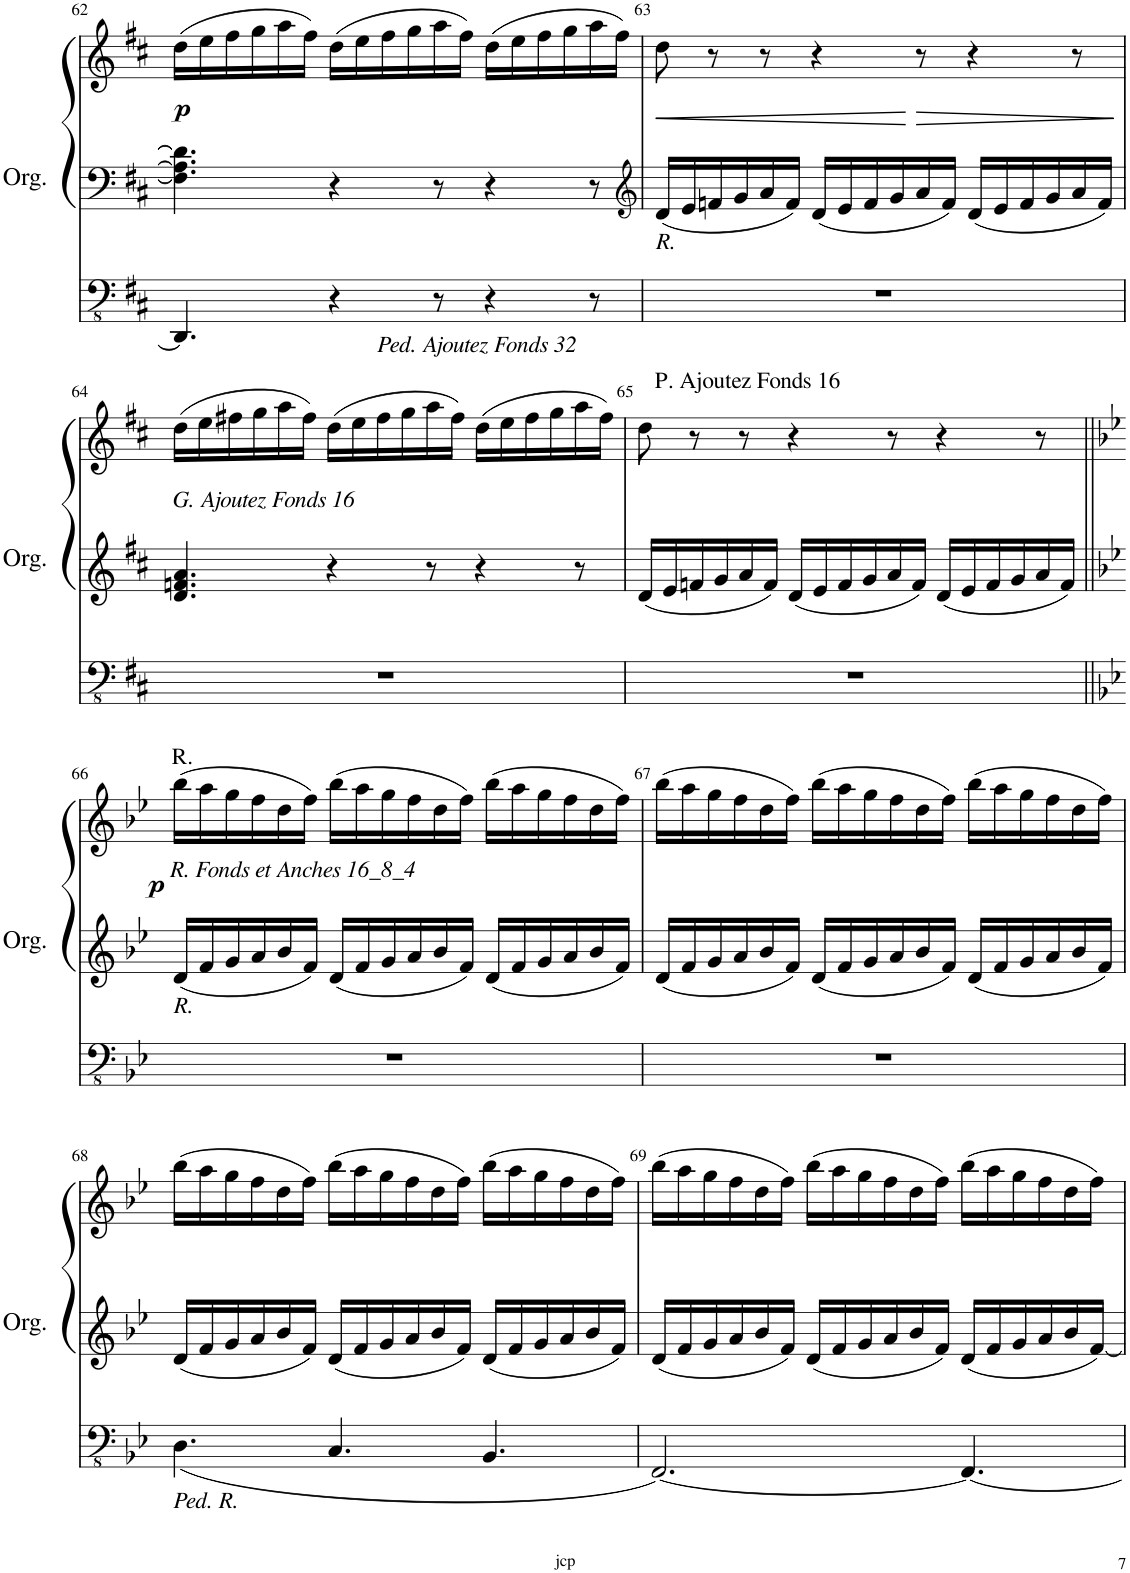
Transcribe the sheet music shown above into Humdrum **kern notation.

**kern	**kern	**kern	**dynam
*part1	*part1	*part1	*part1
*staff3	*staff2	*staff1	*staff1/2/3
*I"Orgue à tuyaux	*	*	*
*I'Org.	*	*	*
!!LO:PB:g=z
*clefFv4	*clefF4	*clefG2	*
*k[f#c#]	*k[f#c#]	*k[f#c#]	*
*M9/8	*M9/8	*M9/8	*
=62	=62	=62	=62
!	!	!	!LO:DY:b
4.DDD/]	4.F#\] 4.A\] 4.d\]	(16dd\LL	p
.	.	16ee\	.
.	.	16ff#\	.
.	.	16gg\	.
.	.	16aa\	.
.	.	16ff#\JJ)	.
4r	4r	(16dd\LL	.
.	.	16ee\	.
.	.	16ff#\	.
.	.	16gg\	.
!LO:TX:b:i:t=Ped. Ajoutez Fonds 32	!	!	!
8r	8r	16aa\	.
.	.	16ff#\JJ)	.
4r	4r	(16dd\LL	.
.	.	16ee\	.
.	.	16ff#\	.
.	.	16gg\	.
8r	8r	16aa\	.
.	.	16ff#\JJ)	.
=63	=63	=63	=63
*	*clefG2	*	*
!	!LO:TX:b:i:t=R.	!	!
!	!	!	!LO:HP:b
8%9r	16d/LL	8dd\	<
.	16e/	.	.
.	16fn/	8r	.
.	16g/	.	.
.	16a/	8r	.
.	16f/JJ	.	.
.	16d/LL	4r	.
.	16e/	.	.
.	16f/	.	.
.	16g/	.	.
!	!	!	!LO:HP:n=1:b
.	16a/	8r	[ >
.	16f/JJ	.	.
.	16d/LL	4r	.
.	16e/	.	.
.	16f/	.	.
.	16g/	.	.
.	16a/	8r	.
.	16f/JJ	.	.
.	.	.	]
!!LO:LB:g=z
=64	=64	=64	=64
!	!	!LO:TX:b:i:t=G. Ajoutez Fonds 16	!
8%9r	4.d/ 4.fn/ 4.a/	(16dd\LL	.
.	.	16ee\	.
.	.	16ff#X\	.
.	.	16gg\	.
.	.	16aa\	.
.	.	16ff#\JJ)	.
.	4r	(16dd\LL	.
.	.	16ee\	.
.	.	16ff#\	.
.	.	16gg\	.
.	8r	16aa\	.
.	.	16ff#\JJ)	.
.	4r	(16dd\LL	.
.	.	16ee\	.
.	.	16ff#\	.
.	.	16gg\	.
.	8r	16aa\	.
.	.	16ff#\JJ)	.
=65	=65	=65	=65
!	!	!LO:TX:a:t=P. Ajoutez Fonds 16	!
8%9r	16d/LL	8dd\	.
.	16e/	.	.
.	16fn/	8r	.
.	16g/	.	.
.	16a/	8r	.
.	16f/JJ	.	.
.	16d/LL	4r	.
.	16e/	.	.
.	16f/	.	.
.	16g/	.	.
.	16a/	8r	.
.	16f/JJ	.	.
.	16d/LL	4r	.
.	16e/	.	.
.	16f/	.	.
.	16g/	.	.
.	16a/	8r	.
.	16f/JJ	.	.
!!LO:LB:g=z
=66||	=66||	=66||	=66||
*k[b-e-]	*k[b-e-]	*k[b-e-]	*
!	!	!LO:TX:a:t=R.	!
!	!	!LO:TX:b:i:t=R. Fonds et Anches 16_8_4	!
!	!LO:TX:b:i:t=R.	!	!
!	!	!	!LO:DY:b
8%9r	16d/LL	(16bb-\LL	p
.	16f/	16aa\	.
.	16g/	16gg\	.
.	16a/	16ff\	.
.	16b-/	16dd\	.
.	16f/JJ	16ff\JJ)	.
.	16d/LL	(16bb-\LL	.
.	16f/	16aa\	.
.	16g/	16gg\	.
.	16a/	16ff\	.
.	16b-/	16dd\	.
.	16f/JJ	16ff\JJ)	.
.	16d/LL	(16bb-\LL	.
.	16f/	16aa\	.
.	16g/	16gg\	.
.	16a/	16ff\	.
.	16b-/	16dd\	.
.	16f/JJ	16ff\JJ)	.
=67	=67	=67	=67
8%9r	16d/LL	(16bb-\LL	.
.	16f/	16aa\	.
.	16g/	16gg\	.
.	16a/	16ff\	.
.	16b-/	16dd\	.
.	16f/JJ	16ff\JJ)	.
.	16d/LL	(16bb-\LL	.
.	16f/	16aa\	.
.	16g/	16gg\	.
.	16a/	16ff\	.
.	16b-/	16dd\	.
.	16f/JJ	16ff\JJ)	.
.	16d/LL	(16bb-\LL	.
.	16f/	16aa\	.
.	16g/	16gg\	.
.	16a/	16ff\	.
.	16b-/	16dd\	.
.	16f/JJ	16ff\JJ)	.
!!LO:LB:g=z
=68	=68	=68	=68
!LO:TX:b:i:t=Ped. R.	!	!	!
4.DD\	16d/LL	(16bb-\LL	.
.	16f/	16aa\	.
.	16g/	16gg\	.
.	16a/	16ff\	.
.	16b-/	16dd\	.
.	16f/JJ	16ff\JJ)	.
4.CC/	16d/LL	(16bb-\LL	.
.	16f/	16aa\	.
.	16g/	16gg\	.
.	16a/	16ff\	.
.	16b-/	16dd\	.
.	16f/JJ	16ff\JJ)	.
4.BBB-/	16d/LL	(16bb-\LL	.
.	16f/	16aa\	.
.	16g/	16gg\	.
.	16a/	16ff\	.
.	16b-/	16dd\	.
.	16f/JJ	16ff\JJ)	.
=69	=69	=69	=69
[2.FFF/	16d/LL	(16bb-\LL	.
.	16f/	16aa\	.
.	16g/	16gg\	.
.	16a/	16ff\	.
.	16b-/	16dd\	.
.	16f/JJ	16ff\JJ)	.
.	16d/LL	(16bb-\LL	.
.	16f/	16aa\	.
.	16g/	16gg\	.
.	16a/	16ff\	.
.	16b-/	16dd\	.
.	16f/JJ	16ff\JJ)	.
4.FFF/_	16d/LL	(16bb-\LL	.
.	16f/	16aa\	.
.	16g/	16gg\	.
.	16a/	16ff\	.
.	16b-/	16dd\	.
.	[16f/JJ	16ff\JJ)	.
=	=	=	=
*-	*-	*-	*-
